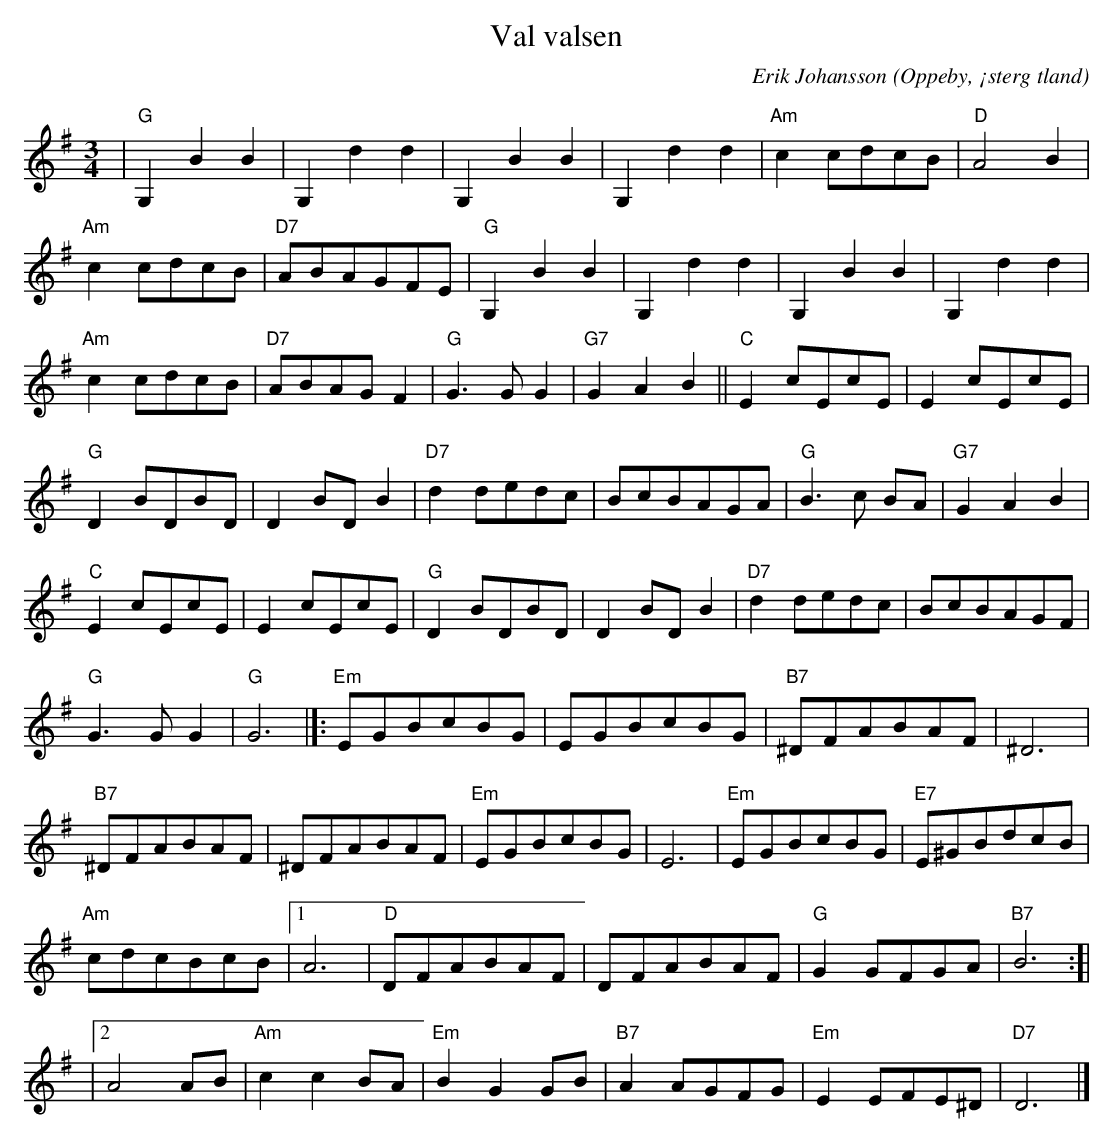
X:1
T:Val valsen
C:Erik Johansson
O:Oppeby, ¡sterg tland
Q:140
M:3/4
L:1/8
K:G
|"G"G,2B2B2|G,2d2d2 |G,2B2B2|G,2d2d2 |"Am" c2 cdcB| "D" A4 B2 |
 "Am" c2 cdcB |"D7" ABAGFE |"G"G,2B2B2|G,2d2d2 |G,2B2B2|G,2d2d2 |
"Am" c2 cdcB| "D7" ABAGF2 | "G" G3 G G2 |"G7" G2A2B2||"C"E2 cEcE |E2 cEcE|
"G" D2 BDBD |D2 BD B2 |"D7"d2 dedc| BcBAGA|"G"B3 c BA|"G7" G2A2B2|
"C"E2 cEcE |E2 cEcE|"G" D2 BDBD |D2 BD B2 |"D7"d2 dedc| BcBAGF|
"G" G3 G G2| "G" G6 |[:"Em" EGBcBG |EGBcBG |"B7"^DFABAF |^D6 |
"B7"^DFABAF |^DFABAF |"Em" EGBcBG |E6 |"Em" EGBcBG |"E7"E^GBdcB |
"Am"cdcBcB |1 A6 |"D" DFABAF |DFABAF | "G" G2 GFGA |"B7" B6 :]|
|2 A4 AB |"Am" c2 c2 BA |"Em" B2 G2 GB |"B7" A2 AGFG |"Em" E2 EFE^D |"D7" D6 |]
